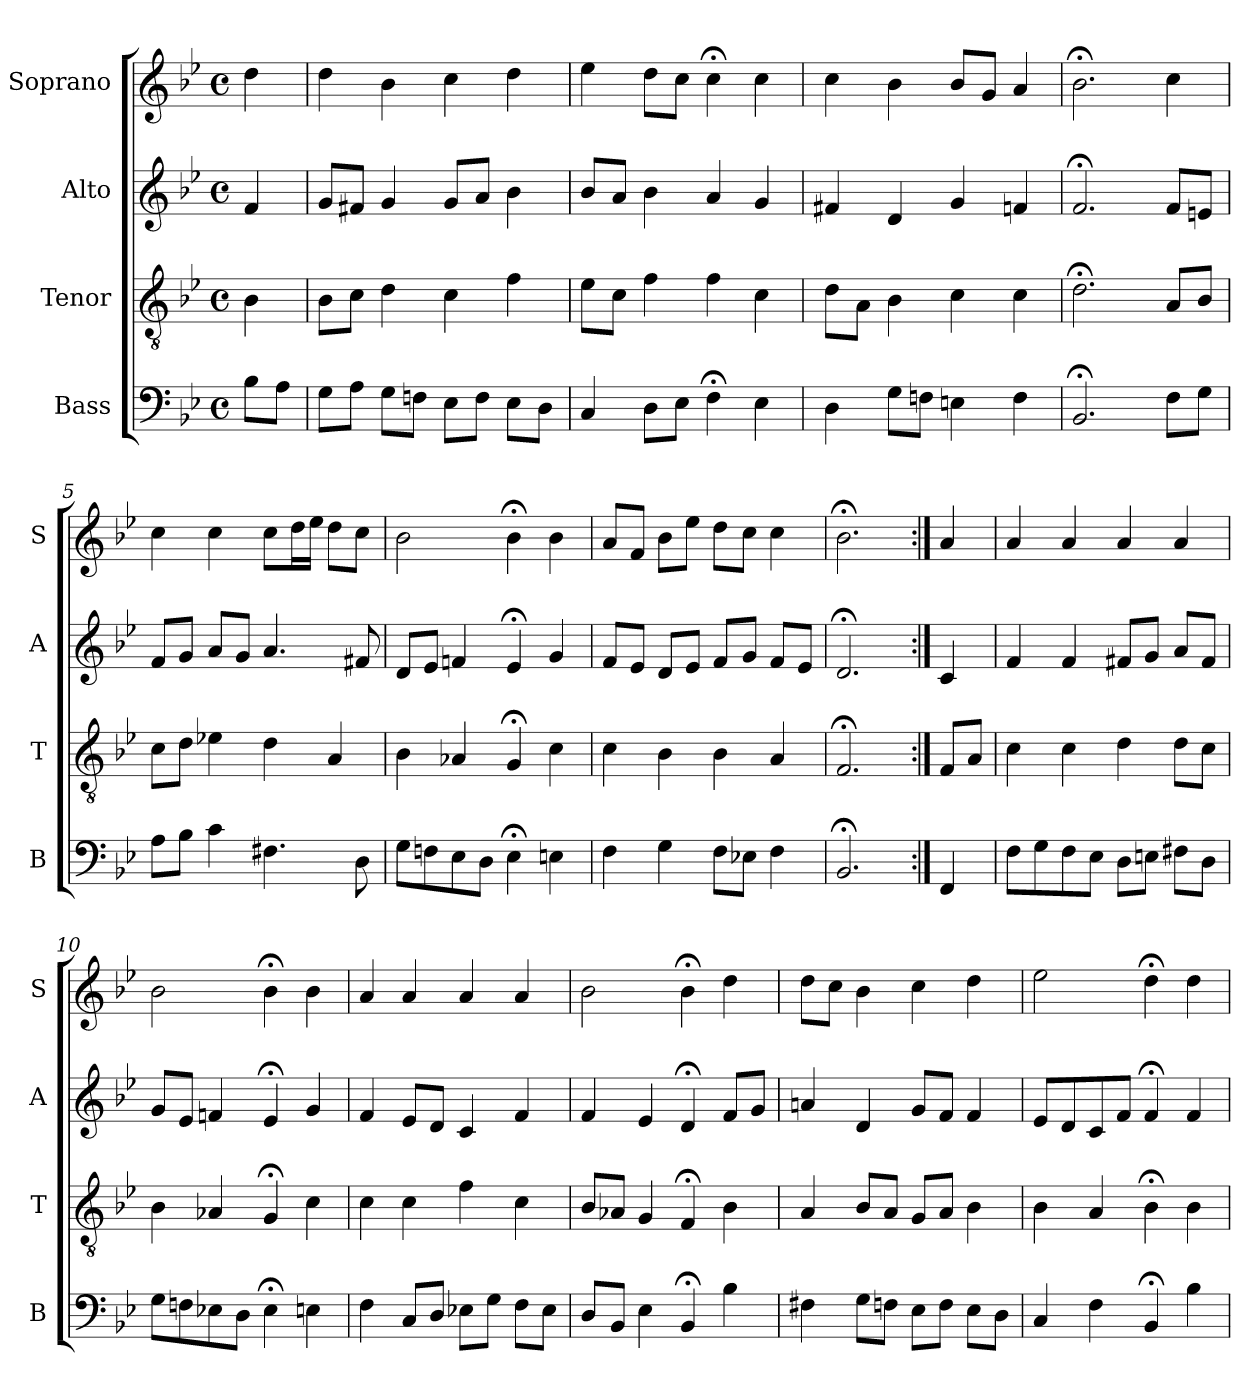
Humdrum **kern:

**kern	**kern	**kern	**kern
*part4	*part3	*part2	*part1
*staff4	*staff3	*staff2	*staff1
*I"Bass	*I"Tenor	*I"Alto	*I"Soprano
*I'B	*I'T	*I'A	*I'S
*clefF4	*clefGv2	*clefG2	*clefG2
*k[b-e-]	*k[b-e-]	*k[b-e-]	*k[b-e-]
*B-:	*B-:	*B-:	*B-:
*M4/4	*M4/4	*M4/4	*M4/4
*met(c)	*met(c)	*met(c)	*met(c)
*MM100	*MM100	*MM100	*MM100
=	=	=	=
8B-L	4B-	4f	4dd
8AJ	.	.	.
=1	=1	=1	=1
8GL	8B-L	8gL	4dd
8AJ	8cJ	8f#XJ	.
8GL	4d	4g	4b-
8FnJ	.	.	.
8E-L	4c	8gL	4cc
8FJ	.	8aJ	.
8E-L	4f	4b-	4dd
8DJ	.	.	.
=2	=2	=2	=2
4C	8e-L	8b-L	4ee-
.	8cJ	8aJ	.
8DL	4f	4b-	8ddL
8E-J	.	.	8ccJ
4F;<	4f	4a	4cc;<
4E-	4c	4g	4cc
=3	=3	=3	=3
4D	8dL	4f#X	4cc
.	8AJ	.	.
8GL	4B-	4d	4b-
8FnJ	.	.	.
4En	4c	4g	8b-L
.	.	.	8gJ
4F	4c	4fn	4a
=4	=4	=4	=4
2.BB-;<	2.d;<	2.f;<	2.b-;<
8FL	8AL	8fL	4cc
8GJ	8B-J	8enJ	.
=5	=5	=5	=5
8AL	8cL	8fL	4cc
8B-J	8dJ	8gJ	.
4c	4e-X	8aL	4cc
.	.	8gJ	.
4.F#X	4d	4.a	8ccL
.	.	.	16ddL
.	.	.	16ee-JJ
.	4A	.	8ddL
8D	.	8f#X	8ccJ
=6	=6	=6	=6
8GL	4B-	8dL	2b-
8Fn	.	8e-J	.
8E-	4A-X	4fn	.
8DJ	.	.	.
4E-;<	4G;<	4e-;<	4b-;<
4En	4c	4g	4b-
=7	=7	=7	=7
4F	4c	8fL	8aL
.	.	8e-J	8fJ
4G	4B-	8dL	8b-L
.	.	8e-J	8ee-J
8FL	4B-	8fL	8ddL
8E-XJ	.	8gJ	8ccJ
4F	4A	8fL	4cc
.	.	8e-J	.
=8	=8	=8	=8
2.BB-;<	2.F;<	2.d;<	2.b-;<
=:|!	=:|!	=:|!	=:|!
4FF	8FL	4c	4a
.	8AJ	.	.
=9	=9	=9	=9
8FL	4c	4f	4a
8G	.	.	.
8F	4c	4f	4a
8E-J	.	.	.
8DL	4d	8f#XL	4a
8EnJ	.	8gJ	.
8F#XL	8dL	8aL	4a
8DJ	8cJ	8f#J	.
=10	=10	=10	=10
8GL	4B-	8gL	2b-
8Fn	.	8e-J	.
8E-X	4A-X	4fn	.
8DJ	.	.	.
4E-;<	4G;<	4e-;<	4b-;<
4En	4c	4g	4b-
=11	=11	=11	=11
4F	4c	4f	4a
8CL	4c	8e-L	4a
8DJ	.	8dJ	.
8E-XiL	4fi	4ci	4ai
8GJ	.	.	.
8FL	4c	4f	4a
8E-J	.	.	.
=12	=12	=12	=12
8DL	8B-L	4f	2b-
8BB-J	8A-XJ	.	.
4E-	4G	4e-	.
4BB-;<	4F;<	4d;<	4b-;<
4B-	4B-	8fL	4dd
.	.	8gJ	.
=13	=13	=13	=13
4F#X	4A	4an	8ddL
.	.	.	8ccJ
8GL	8B-L	4d	4b-
8FnJ	8AJ	.	.
8E-L	8GL	8gL	4cc
8FJ	8AJ	8fJ	.
8E-L	4B-	4f	4dd
8DJ	.	.	.
=14	=14	=14	=14
4C	4B-	8e-L	2ee-
.	.	8d	.
4F	4A	8c	.
.	.	8fJ	.
4BB-;<	4B-;<	4f;<	4dd;<
4B-	4B-	4f	4dd
=	=	=	=
*-	*-	*-	*-
